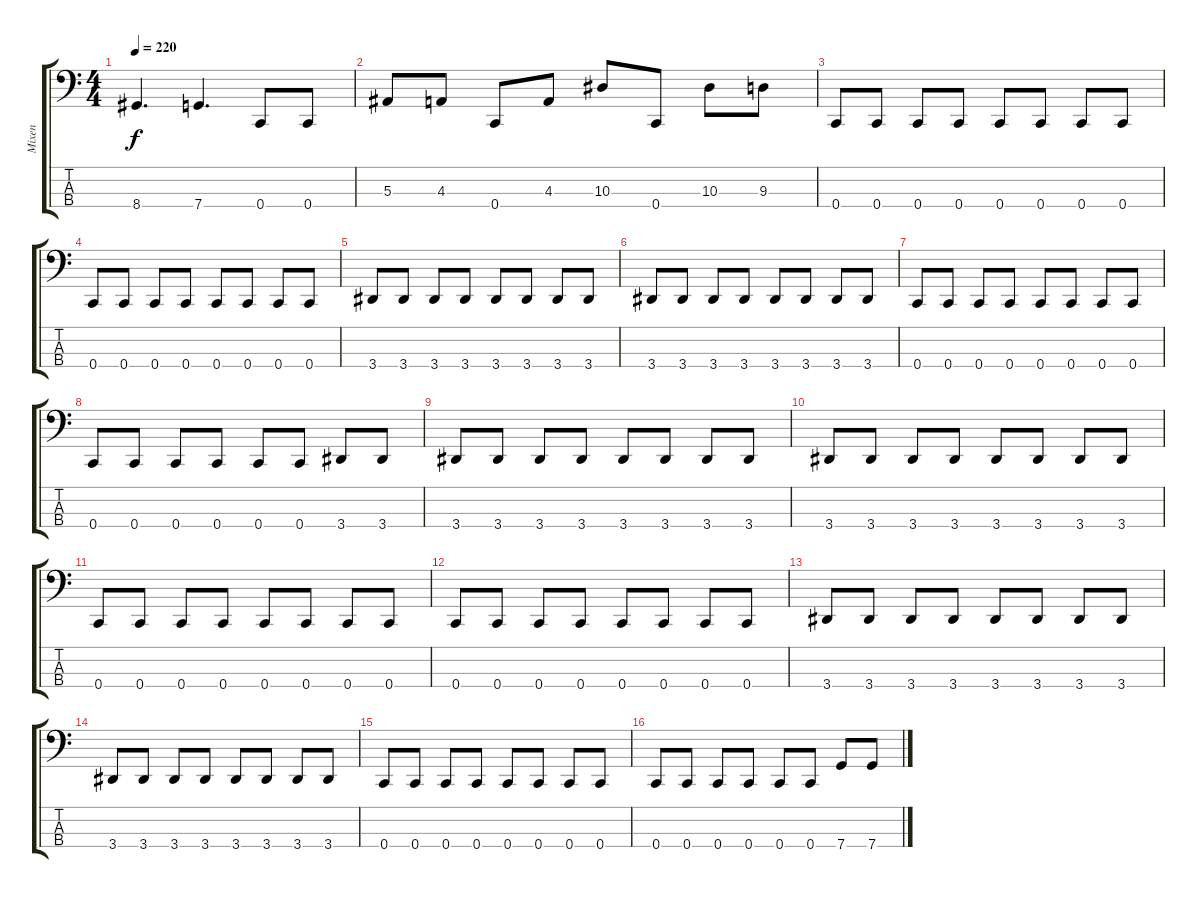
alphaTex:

\track ("Mixen" "Mixen") {instrument electricbasspick}
\staff {score tabs}
\tuning (Eb2 Bb1 F1 C1) {hide}
\ts (4 4)
\tempo 220
\clef f4
\ks c
8.4.4{d dy f} 7.4.4{d} 0.4.8 0.4.8 |
5.3.8 4.3.8 0.4.8 4.3.8 10.3.8 0.4.8 10.3.8 9.3.8 |
0.4.8 0.4.8 0.4.8 0.4.8 0.4.8 0.4.8 0.4.8 0.4.8 |
0.4.8 0.4.8 0.4.8 0.4.8 0.4.8 0.4.8 0.4.8 0.4.8 |
3.4.8 3.4.8 3.4.8 3.4.8 3.4.8 3.4.8 3.4.8 3.4.8 |
3.4.8 3.4.8 3.4.8 3.4.8 3.4.8 3.4.8 3.4.8 3.4.8 |
0.4.8 0.4.8 0.4.8 0.4.8 0.4.8 0.4.8 0.4.8 0.4.8 |
0.4.8 0.4.8 0.4.8 0.4.8 0.4.8 0.4.8 3.4.8 3.4.8 |
3.4.8 3.4.8 3.4.8 3.4.8 3.4.8 3.4.8 3.4.8 3.4.8 |
3.4.8 3.4.8 3.4.8 3.4.8 3.4.8 3.4.8 3.4.8 3.4.8 |
0.4.8 0.4.8 0.4.8 0.4.8 0.4.8 0.4.8 0.4.8 0.4.8 |
0.4.8 0.4.8 0.4.8 0.4.8 0.4.8 0.4.8 0.4.8 0.4.8 |
3.4.8 3.4.8 3.4.8 3.4.8 3.4.8 3.4.8 3.4.8 3.4.8 |
3.4.8 3.4.8 3.4.8 3.4.8 3.4.8 3.4.8 3.4.8 3.4.8 |
0.4.8 0.4.8 0.4.8 0.4.8 0.4.8 0.4.8 0.4.8 0.4.8 |
0.4.8 0.4.8 0.4.8 0.4.8 0.4.8 0.4.8 7.4.8 7.4.8
